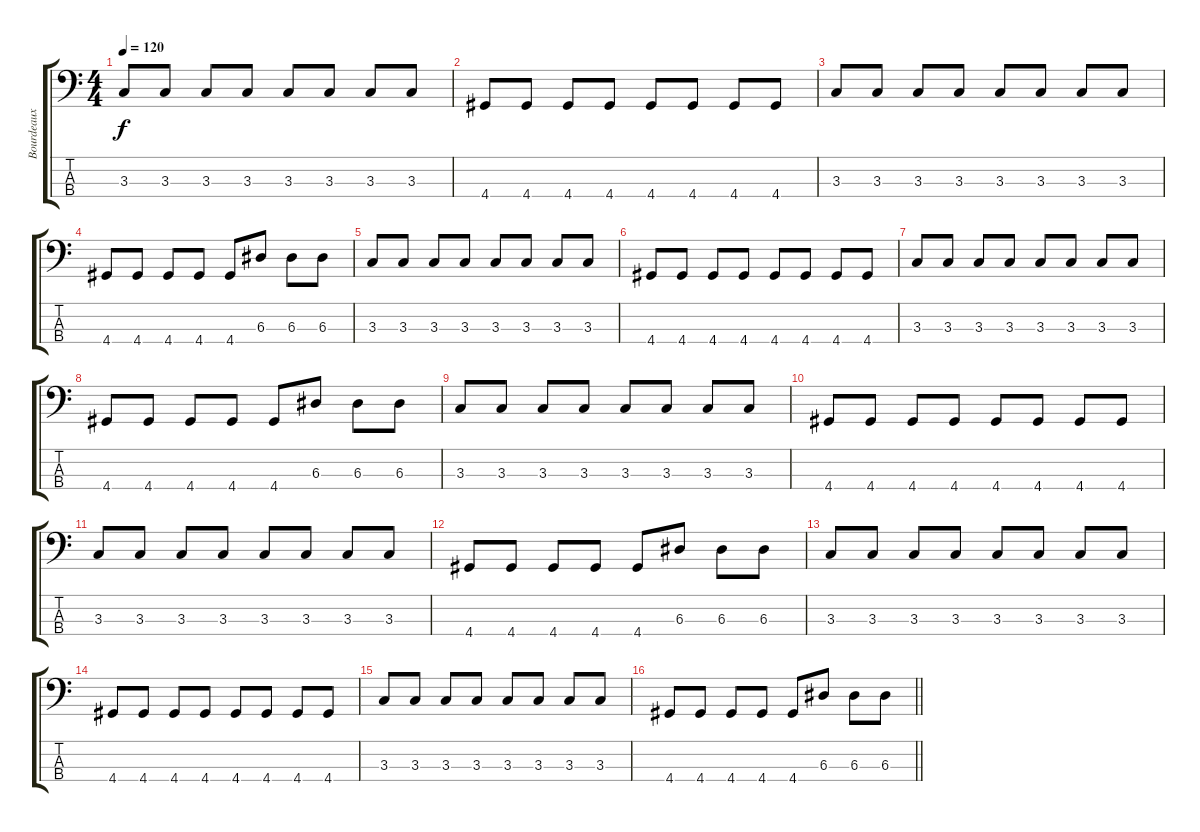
\track ("Bourdeaux" "Bourdeaux") {instrument electricbassfinger}
\staff {score tabs}
\tuning (G2 D2 A1 E1) {hide}
\ts (4 4)
\tempo 120
\clef f4
\ks c
3.3.8{dy f} 3.3.8 3.3.8 3.3.8 3.3.8 3.3.8 3.3.8 3.3.8 |
4.4.8 4.4.8 4.4.8 4.4.8 4.4.8 4.4.8 4.4.8 4.4.8 |
3.3.8 3.3.8 3.3.8 3.3.8 3.3.8 3.3.8 3.3.8 3.3.8 |
4.4.8 4.4.8 4.4.8 4.4.8 4.4.8 6.3.8 6.3.8 6.3.8 |
3.3.8 3.3.8 3.3.8 3.3.8 3.3.8 3.3.8 3.3.8 3.3.8 |
4.4.8 4.4.8 4.4.8 4.4.8 4.4.8 4.4.8 4.4.8 4.4.8 |
3.3.8 3.3.8 3.3.8 3.3.8 3.3.8 3.3.8 3.3.8 3.3.8 |
4.4.8 4.4.8 4.4.8 4.4.8 4.4.8 6.3.8 6.3.8 6.3.8 |
3.3.8 3.3.8 3.3.8 3.3.8 3.3.8 3.3.8 3.3.8 3.3.8 |
4.4.8 4.4.8 4.4.8 4.4.8 4.4.8 4.4.8 4.4.8 4.4.8 |
3.3.8 3.3.8 3.3.8 3.3.8 3.3.8 3.3.8 3.3.8 3.3.8 |
4.4.8 4.4.8 4.4.8 4.4.8 4.4.8 6.3.8 6.3.8 6.3.8 |
3.3.8 3.3.8 3.3.8 3.3.8 3.3.8 3.3.8 3.3.8 3.3.8 |
4.4.8 4.4.8 4.4.8 4.4.8 4.4.8 4.4.8 4.4.8 4.4.8 |
3.3.8 3.3.8 3.3.8 3.3.8 3.3.8 3.3.8 3.3.8 3.3.8 |
\barLineRight lightlight
4.4.8 4.4.8 4.4.8 4.4.8 4.4.8 6.3.8 6.3.8 6.3.8
